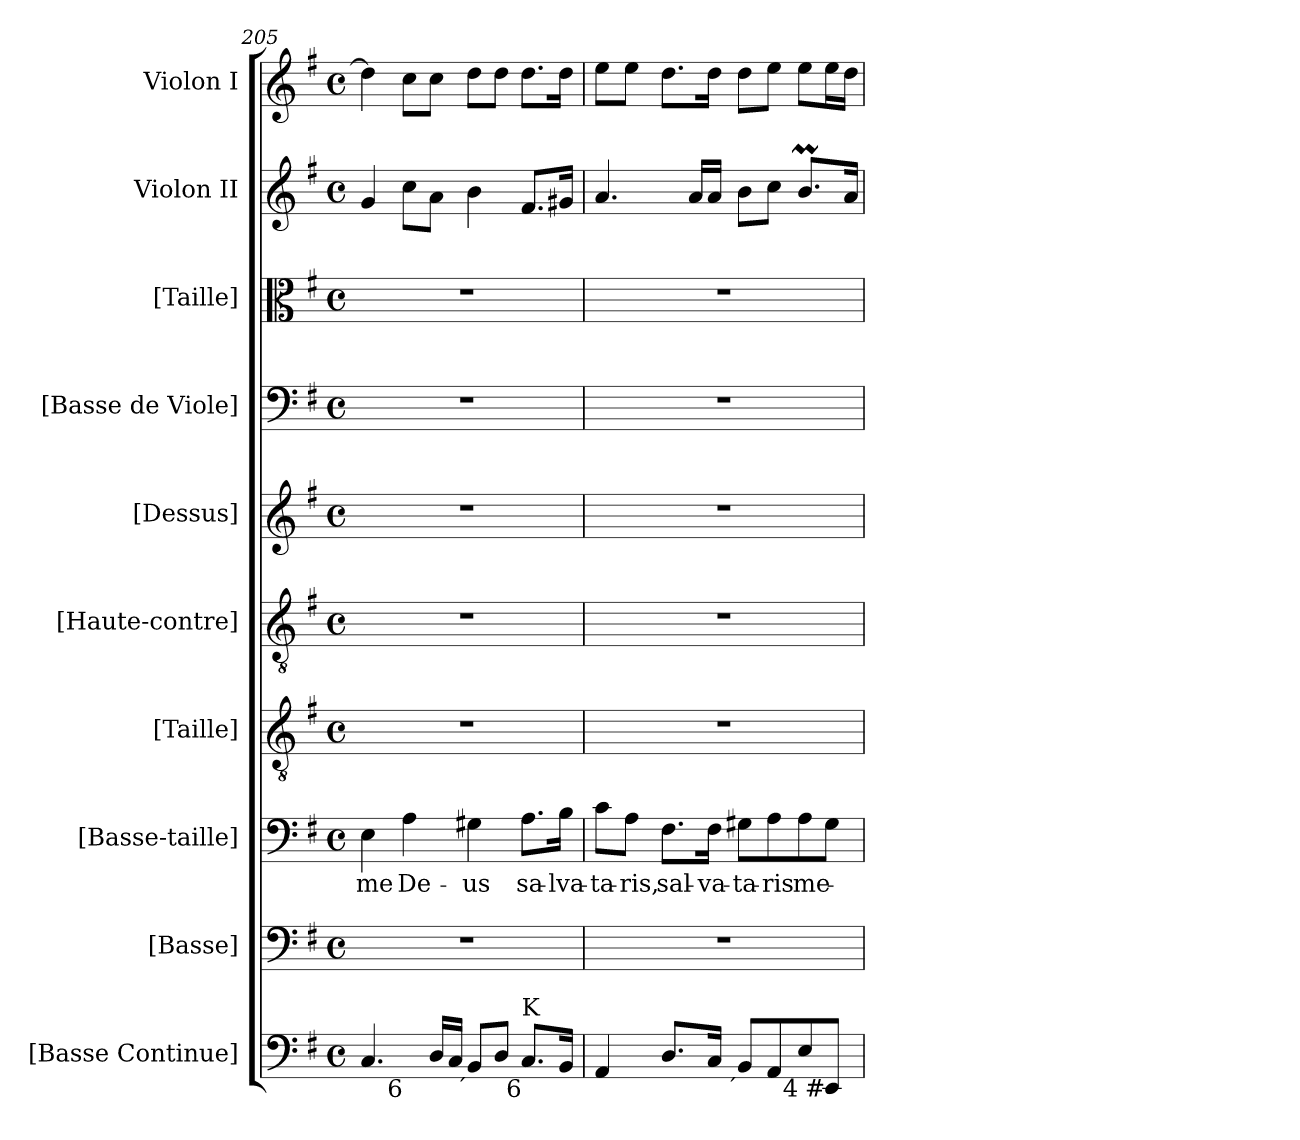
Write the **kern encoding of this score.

**kern	**kern	**kern	**text	**kern	**kern	**kern	**kern	**kern	**kern	**kern
*part10	*part9	*part8	*part8	*part7	*part6	*part5	*part4	*part3	*part2	*part1
*staff10	*staff9	*staff8	*staff8	*staff7	*staff6	*staff5	*staff4	*staff3	*staff2	*staff1
*I"[Basse Continue]	*I"[Basse]	*I"[Basse-taille]	*	*I"[Taille]	*I"[Haute-contre]	*I"[Dessus]	*I"[Basse de Viole]	*I"[Taille]	*I"Violon II	*I"Violon I
*I'B.c.	*I'B.	*I'B.t.	*	*I'T.	*I'H.C.	*I'D.	*	*	*I'Vln. II	*I'Vln. I
*clefF4	*clefF4	*clefF4	*	*clefGv2	*clefGv2	*clefG2	*clefF4	*clefC3	*clefG2	*clefG2
*	*	*	*	*ITrd7c12	*ITrd7c12	*	*	*	*	*
*k[f#]	*k[f#]	*k[f#]	*	*k[f#]	*k[f#]	*k[f#]	*k[f#]	*k[f#]	*k[f#]	*k[f#]
*G:	*G:	*G:	*	*G:	*G:	*G:	*G:	*G:	*G:	*G:
*M4/4	*M4/4	*M4/4	*	*M4/4	*M4/4	*M4/4	*M4/4	*M4/4	*M4/4	*M4/4
*met(c)	*met(c)	*met(c)	*	*met(c)	*met(c)	*met(c)	*met(c)	*met(c)	*met(c)	*met(c)
=205	=205	=205	=205	=205	=205	=205	=205	=205	=205	=205
!LO:TX:b:rj:t=5	!	!	!	!	!	!	!	!	!	!
!	!	!	!LO:LY:b:color=#000000	!	!	!	!	!	!	!
*^	*	*	*	*	*	*	*	*	*	*
4.Ci/	4ryy	1r	4Ei\	me	1r	1r	1r	1r	1r	4gi/	4ddi\]
!	!LO:TX:b:rj:t=6	!	!	!	!	!	!	!	!	!	!
!	!	!	!	!LO:LY:b:color=#000000	!	!	!	!	!	!	!
.	2.ryy	.	4Ai\	De-	.	.	.	.	.	8cci\L	8cci\L
16Di/LL	.	.	.	.	.	.	.	.	.	8ai\J	8cci\J
16Ci/JJ	.	.	.	.	.	.	.	.	.	.	.
!LO:TX:b:rj:t=´	!	!	!	!	!	!	!	!	!	!	!
!	!	!	!	!LO:LY:b:color=#000000	!	!	!	!	!	!	!
8BBi/L	.	.	4G#Xi\	-us	.	.	.	.	.	4bi\	8ddi\L
8Di/J	.	.	.	.	.	.	.	.	.	.	8ddi\J
!LO:TX:b:rj:t=6	!	!	!	!	!	!	!	!	!	!	!
!LO:TX:t=K	!	!	!	!	!	!	!	!	!	!	!
!	!	!	!	!LO:LY:b:color=#000000	!	!	!	!	!	!	!
8.Ci/L	.	.	8.Ai\L	sa-	.	.	.	.	.	8.f#i/L	8.ddi\L
!	!	!	!	!LO:LY:b:color=#000000	!	!	!	!	!	!	!
16BBi/Jk	.	.	16Bi\Jk	-lva-	.	.	.	.	.	16g#Xi/Jk	16ddi\Jk
*v	*v	*	*	*	*	*	*	*	*	*	*
=206	=206	=206	=206	=206	=206	=206	=206	=206	=206	=206
*^	*	*	*	*	*	*	*	*	*	*
!	!	!	!	!LO:LY:b:color=#000000	!	!	!	!	!	!	!
*v	*v	*	*	*	*	*	*	*	*	*	*
4AAi/	1r	8ci\L	-ta-	1r	1r	1r	1r	1r	4.ai/	8eei\L
!	!	!	!LO:LY:b:color=#000000	!	!	!	!	!	!	!
.	.	8Ai\J	-ris,	.	.	.	.	.	.	8eei\J
!	!	!	!LO:LY:b:color=#000000	!	!	!	!	!	!	!
8.Di/L	.	8.F#i\L	sal-	.	.	.	.	.	.	8.ddi\L
.	.	.	.	.	.	.	.	.	16ai/LL	.
!	!	!	!LO:LY:b:color=#000000	!	!	!	!	!	!	!
16Ci/Jk	.	16F#i\Jk	-va-	.	.	.	.	.	16ai/JJ	16ddi\Jk
!LO:TX:b:rj:t=´	!	!	!	!	!	!	!	!	!	!
!	!	!	!LO:LY:b:color=#000000	!	!	!	!	!	!	!
8BBi/L	.	8G#Xi\L	-ta-	.	.	.	.	.	8bi\L	8ddi\L
!	!	!	!LO:LY:b:color=#000000	!	!	!	!	!	!	!
8AAi/	.	8Ai\	-ris	.	.	.	.	.	8cci\J	8eei\J
!LO:TX:b:rj:t=4	!	!	!	!	!	!	!	!	!	!
!	!	!	!LO:LY:b:color=#000000	!	!	!	!	!	!	!
8Ei/	.	8Ai\	me-	.	.	.	.	.	8.bmi/L	8eei\L
!LO:TX:b:rj:t=#	!	!	!	!	!	!	!	!	!	!
8EEi/J	.	8G#i\J	.	.	.	.	.	.	.	16eei\L
.	.	.	.	.	.	.	.	.	16ai/Jk	16ddi\JJ
=	=	=	=	=	=	=	=	=	=	=
*-	*-	*-	*-	*-	*-	*-	*-	*-	*-	*-
